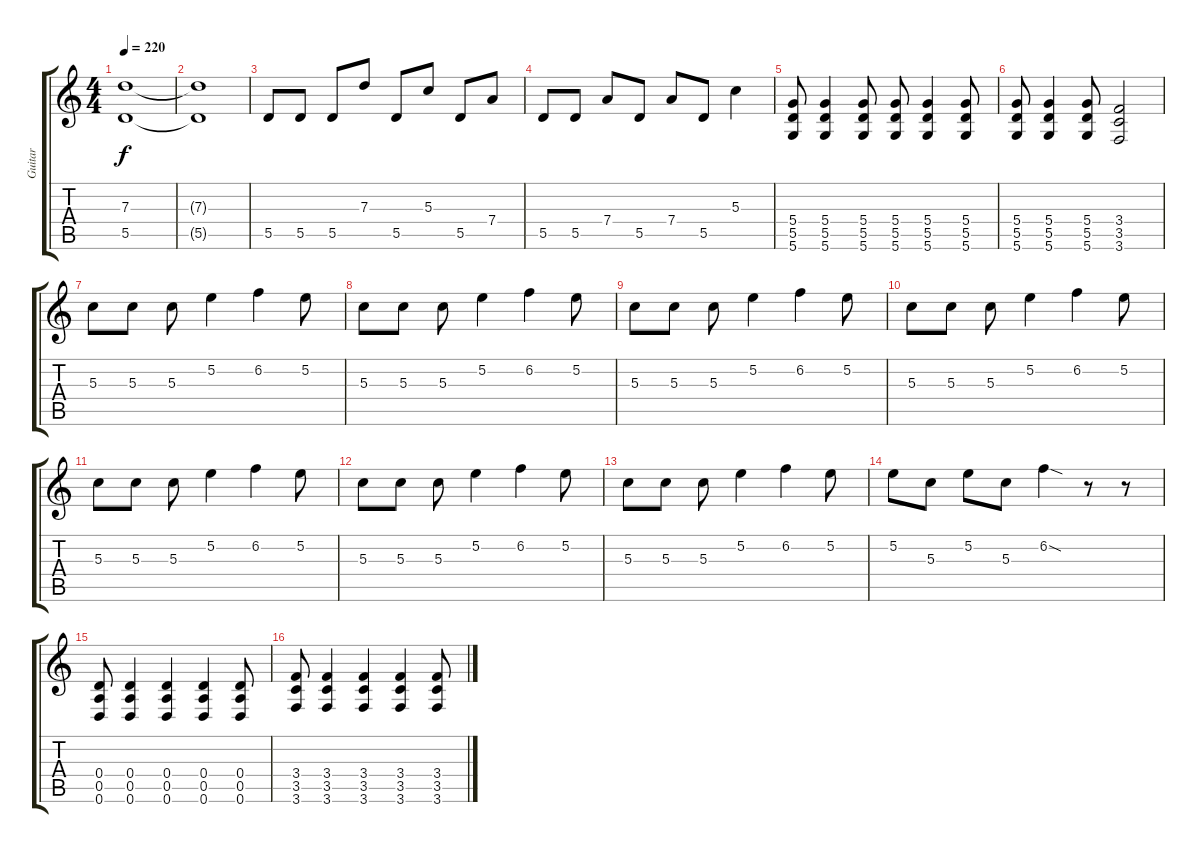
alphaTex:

\track ("Guitar" "Guitar") {instrument distortionguitar}
\staff {score tabs}
\tuning (E4 B3 G3 D3 A2 D2) {hide}
\ts (4 4)
\tempo 220
\clef g2
\ks c
(7.3 5.5).1{dy f} |
(7.3{t} 5.5{t}).1 |
5.5.8 5.5.8 5.5.8 7.3.8 5.5.8 5.3.8 5.5.8 7.4.8 |
5.5.8 5.5.8 7.4.8 5.5.8 7.4.8 5.5.8 5.3.4 |
(5.4 5.5 5.6).8 (5.4 5.5 5.6).4 (5.4 5.5 5.6).8 (5.4 5.5 5.6).8 (5.4 5.5 5.6).4 (5.4 5.5 5.6).8 |
(5.4 5.5 5.6).8 (5.4 5.5 5.6).4 (5.4 5.5 5.6).8 (3.4 3.5 3.6).2 |
5.3.8 5.3.8 5.3.8 5.2.4 6.2.4 5.2.8 |
5.3.8 5.3.8 5.3.8 5.2.4 6.2.4 5.2.8 |
5.3.8 5.3.8 5.3.8 5.2.4 6.2.4 5.2.8 |
5.3.8 5.3.8 5.3.8 5.2.4 6.2.4 5.2.8 |
5.3.8 5.3.8 5.3.8 5.2.4 6.2.4 5.2.8 |
5.3.8 5.3.8 5.3.8 5.2.4 6.2.4 5.2.8 |
5.3.8 5.3.8 5.3.8 5.2.4 6.2.4 5.2.8 |
5.2.8 5.3.8 5.2.8 5.3.8 6.2{sod}.4 r.8 r.8 |
(0.4 0.5 0.6).8 (0.4 0.5 0.6).4 (0.4 0.5 0.6).4 (0.4 0.5 0.6).4 (0.4 0.5 0.6).8 |
(3.4 3.5 3.6).8 (3.4 3.5 3.6).4 (3.4 3.5 3.6).4 (3.4 3.5 3.6).4 (3.4 3.5 3.6).8
